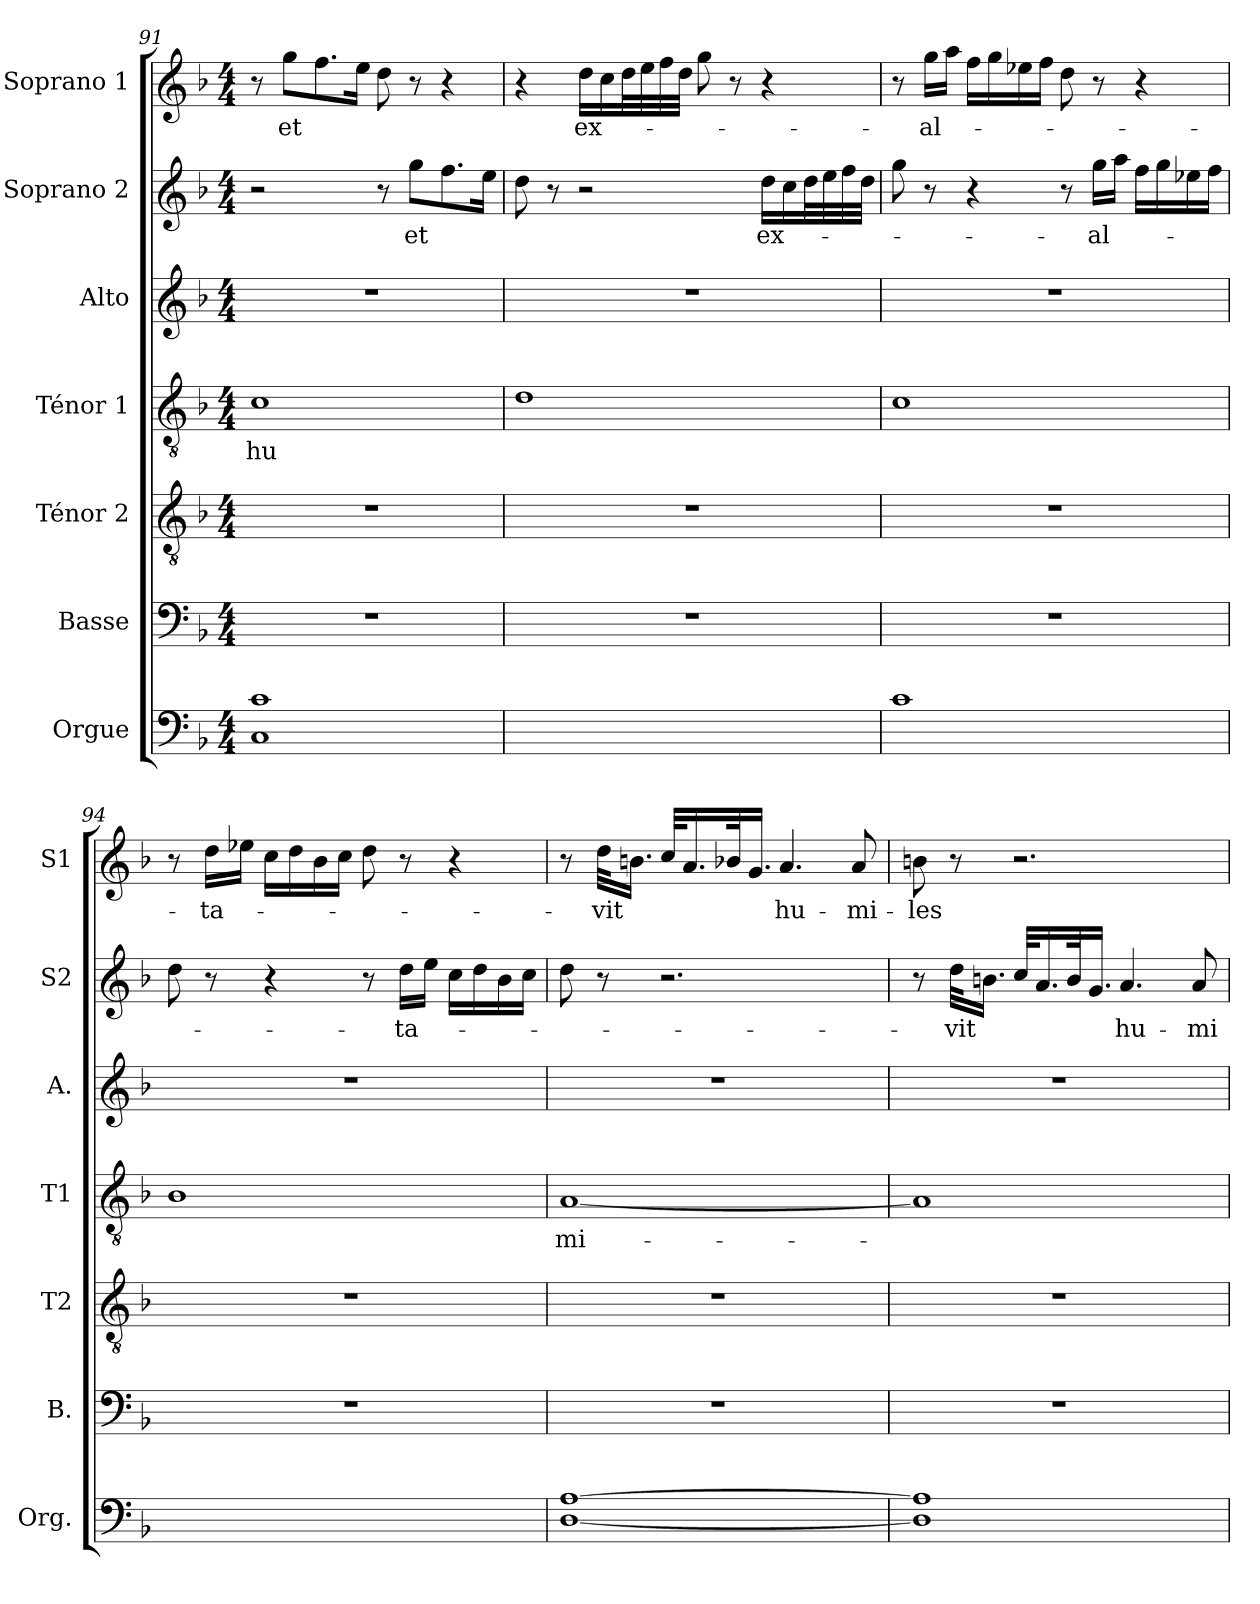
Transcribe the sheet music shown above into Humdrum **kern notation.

**kern	**kern	**kern	**kern	**text	**kern	**kern	**text	**kern	**text
*part7	*part6	*part5	*part4	*part4	*part3	*part2	*part2	*part1	*part1
*staff7	*staff6	*staff5	*staff4	*staff4	*staff3	*staff2	*staff2	*staff1	*staff1
*I"Orgue	*I"Basse	*I"Ténor 2	*I"Ténor 1	*	*I"Alto	*I"Soprano 2	*	*I"Soprano 1	*
*I'Org.	*I'B.	*I'T2	*I'T1	*	*I'A.	*I'S2	*	*I'S1	*
*clefF4	*clefF4	*clefGv2	*clefGv2	*	*clefG2	*clefG2	*	*clefG2	*
*k[b-]	*k[b-]	*k[b-]	*k[b-]	*	*k[b-]	*k[b-]	*	*k[b-]	*
*M4/4	*M4/4	*M4/4	*M4/4	*	*M4/4	*M4/4	*	*M4/4	*
=91	=91	=91	=91	=91	=91	=91	=91	=91	=91
*^	*	*	*	*	*	*	*	*	*
!	!	!	!	!	!LO:LY:b	!	!	!	!	!
1c	1C	1r	1r	1c	hu	1r	2r	.	8r	.
!	!	!	!	!	!	!	!	!	!	!LO:LY:b
.	.	.	.	.	.	.	.	.	8gg\L	et
.	.	.	.	.	.	.	.	.	8.ff\	.
.	.	.	.	.	.	.	.	.	16ee\Jk	.
.	.	.	.	.	.	.	8r	.	8dd\	.
!	!	!	!	!	!	!	!	!LO:LY:b	!	!
.	.	.	.	.	.	.	8gg\L	et	8r	.
.	.	.	.	.	.	.	8.ff\	.	4r	.
.	.	.	.	.	.	.	16ee\Jk	.	.	.
*v	*v	*	*	*	*	*	*	*	*	*
=92	=92	=92	=92	=92	=92	=92	=92	=92	=92
1ryy	1r	1r	1d	.	1r	8dd\	.	4r	.
.	.	.	.	.	.	8r	.	.	.
!	!	!	!	!	!	!	!	!	!LO:LY:b
.	.	.	.	.	.	2r	.	16dd\LL	ex-
.	.	.	.	.	.	.	.	16cc\	.
.	.	.	.	.	.	.	.	32dd\L	.
.	.	.	.	.	.	.	.	32ee\	.
.	.	.	.	.	.	.	.	32ff\	.
.	.	.	.	.	.	.	.	32dd\JJJ	.
.	.	.	.	.	.	.	.	8gg\	.
.	.	.	.	.	.	.	.	8r	.
!	!	!	!	!	!	!	!LO:LY:b	!	!
.	.	.	.	.	.	16dd\LL	ex-	4r	.
.	.	.	.	.	.	16cc\	.	.	.
.	.	.	.	.	.	32dd\L	.	.	.
.	.	.	.	.	.	32ee\	.	.	.
.	.	.	.	.	.	32ff\	.	.	.
.	.	.	.	.	.	32dd\JJJ	.	.	.
=93	=93	=93	=93	=93	=93	=93	=93	=93	=93
1c	1r	1r	1c	.	1r	8gg\	.	8r	.
!	!	!	!	!	!	!	!	!	!LO:LY:b
.	.	.	.	.	.	8r	.	16gg\LL	-al-
.	.	.	.	.	.	.	.	16aa\JJ	.
.	.	.	.	.	.	4r	.	16ff\LL	.
.	.	.	.	.	.	.	.	16gg\	.
.	.	.	.	.	.	.	.	16ee-X\	.
.	.	.	.	.	.	.	.	16ff\JJ	.
.	.	.	.	.	.	8r	.	8dd\	.
!	!	!	!	!	!	!	!LO:LY:b	!	!
.	.	.	.	.	.	16gg\LL	-al-	8r	.
.	.	.	.	.	.	16aa\JJ	.	.	.
.	.	.	.	.	.	16ff\LL	.	4r	.
.	.	.	.	.	.	16gg\	.	.	.
.	.	.	.	.	.	16ee-X\	.	.	.
.	.	.	.	.	.	16ff\JJ	.	.	.
!!LO:LB:g=z
=94	=94	=94	=94	=94	=94	=94	=94	=94	=94
1ryy	1r	1r	1B-	.	1r	8dd\	.	8r	.
!	!	!	!	!	!	!	!	!	!LO:LY:b
.	.	.	.	.	.	8r	.	16dd\LL	-ta-
.	.	.	.	.	.	.	.	16ee-X\JJ	.
.	.	.	.	.	.	4r	.	16cc\LL	.
.	.	.	.	.	.	.	.	16dd\	.
.	.	.	.	.	.	.	.	16b-\	.
.	.	.	.	.	.	.	.	16cc\JJ	.
.	.	.	.	.	.	8r	.	8dd\	.
!	!	!	!	!	!	!	!LO:LY:b	!	!
.	.	.	.	.	.	16dd\LL	-ta-	8r	.
.	.	.	.	.	.	16ee\JJ	.	.	.
.	.	.	.	.	.	16cc\LL	.	4r	.
.	.	.	.	.	.	16dd\	.	.	.
.	.	.	.	.	.	16b-\	.	.	.
.	.	.	.	.	.	16cc\JJ	.	.	.
=95	=95	=95	=95	=95	=95	=95	=95	=95	=95
*^	*	*	*	*	*	*	*	*	*
!	!	!	!	!	!LO:LY:b	!	!	!	!	!
[1A	[1D	1r	1r	[1A	mi-	1r	8dd\	.	8r	.
!	!	!	!	!	!	!	!	!	!	!LO:LY:b
.	.	.	.	.	.	.	8r	.	32dd\KLL	-vit
.	.	.	.	.	.	.	.	.	16.bn\JJ	.
.	.	.	.	.	.	.	2.r	.	32cc/KLL	.
.	.	.	.	.	.	.	.	.	16.a/	.
.	.	.	.	.	.	.	.	.	32b-X/K	.
.	.	.	.	.	.	.	.	.	16.g/JJ	.
!	!	!	!	!	!	!	!	!	!	!LO:LY:b
.	.	.	.	.	.	.	.	.	4.a/	hu-
!	!	!	!	!	!	!	!	!	!	!LO:LY:b
.	.	.	.	.	.	.	.	.	8a/	-mi-
=96	=96	=96	=96	=96	=96	=96	=96	=96	=96	=96
!	!	!	!	!	!	!	!	!	!	!LO:LY:b
1A]	1D]	1r	1r	1A]	.	1r	8r	.	8bn\	-les
!	!	!	!	!	!	!	!	!LO:LY:b	!	!
.	.	.	.	.	.	.	32dd\KLL	-vit	8r	.
.	.	.	.	.	.	.	16.bn\JJ	.	.	.
.	.	.	.	.	.	.	32cc/KLL	.	2.r	.
.	.	.	.	.	.	.	16.a/	.	.	.
.	.	.	.	.	.	.	32b/K	.	.	.
.	.	.	.	.	.	.	16.g/JJ	.	.	.
!	!	!	!	!	!	!	!	!LO:LY:b	!	!
.	.	.	.	.	.	.	4.a/	hu-	.	.
!	!	!	!	!	!	!	!	!LO:LY:b	!	!
.	.	.	.	.	.	.	8a/	-mi-	.	.
*v	*v	*	*	*	*	*	*	*	*	*
=	=	=	=	=	=	=	=	=	=
*-	*-	*-	*-	*-	*-	*-	*-	*-	*-
